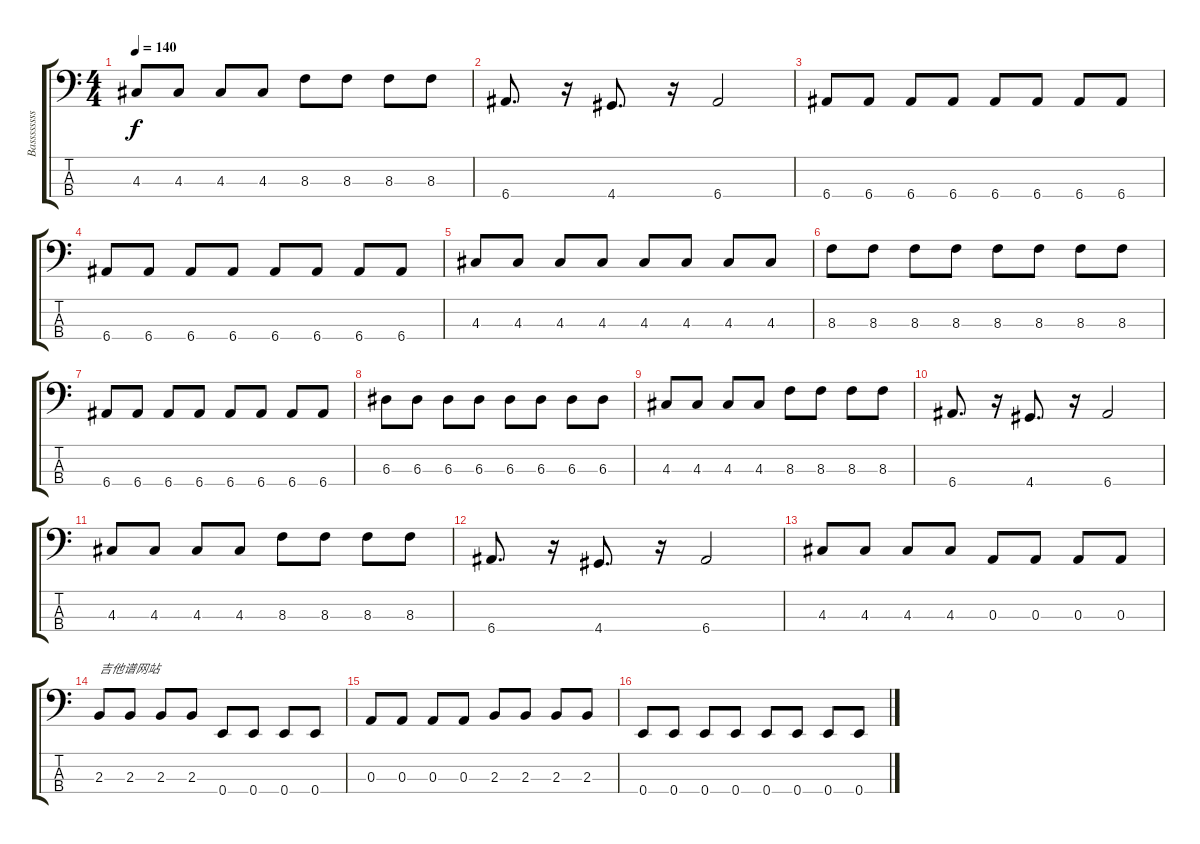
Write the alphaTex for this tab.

\track ("Bassssssssssss" "Bassssssss") {instrument electricbassfinger}
\staff {score tabs}
\tuning (G2 D2 A1 E1) {hide}
\ts (4 4)
\tempo 140
\clef f4
\ks c
4.3.8{dy f} 4.3.8 4.3.8 4.3.8 8.3.8 8.3.8 8.3.8 8.3.8 |
6.4.8{d} r.16 4.4.8{d} r.16 6.4.2 |
6.4.8 6.4.8 6.4.8 6.4.8 6.4.8 6.4.8 6.4.8 6.4.8 |
6.4.8 6.4.8 6.4.8 6.4.8 6.4.8 6.4.8 6.4.8 6.4.8 |
4.3.8 4.3.8 4.3.8 4.3.8 4.3.8 4.3.8 4.3.8 4.3.8 |
8.3.8 8.3.8 8.3.8 8.3.8 8.3.8 8.3.8 8.3.8 8.3.8 |
6.4.8 6.4.8 6.4.8 6.4.8 6.4.8 6.4.8 6.4.8 6.4.8 |
6.3.8 6.3.8 6.3.8 6.3.8 6.3.8 6.3.8 6.3.8 6.3.8 |
4.3.8 4.3.8 4.3.8 4.3.8 8.3.8 8.3.8 8.3.8 8.3.8 |
6.4.8{d} r.16 4.4.8{d} r.16 6.4.2 |
4.3.8 4.3.8 4.3.8 4.3.8 8.3.8 8.3.8 8.3.8 8.3.8 |
6.4.8{d} r.16 4.4.8{d} r.16 6.4.2 |
4.3.8 4.3.8 4.3.8 4.3.8 0.3.8 0.3.8 0.3.8 0.3.8 |
2.3.8{txt "吉他谱网站"} 2.3.8 2.3.8 2.3.8 0.4.8 0.4.8 0.4.8 0.4.8 |
0.3.8 0.3.8 0.3.8 0.3.8 2.3.8 2.3.8 2.3.8 2.3.8 |
0.4.8 0.4.8 0.4.8 0.4.8 0.4.8 0.4.8 0.4.8 0.4.8
